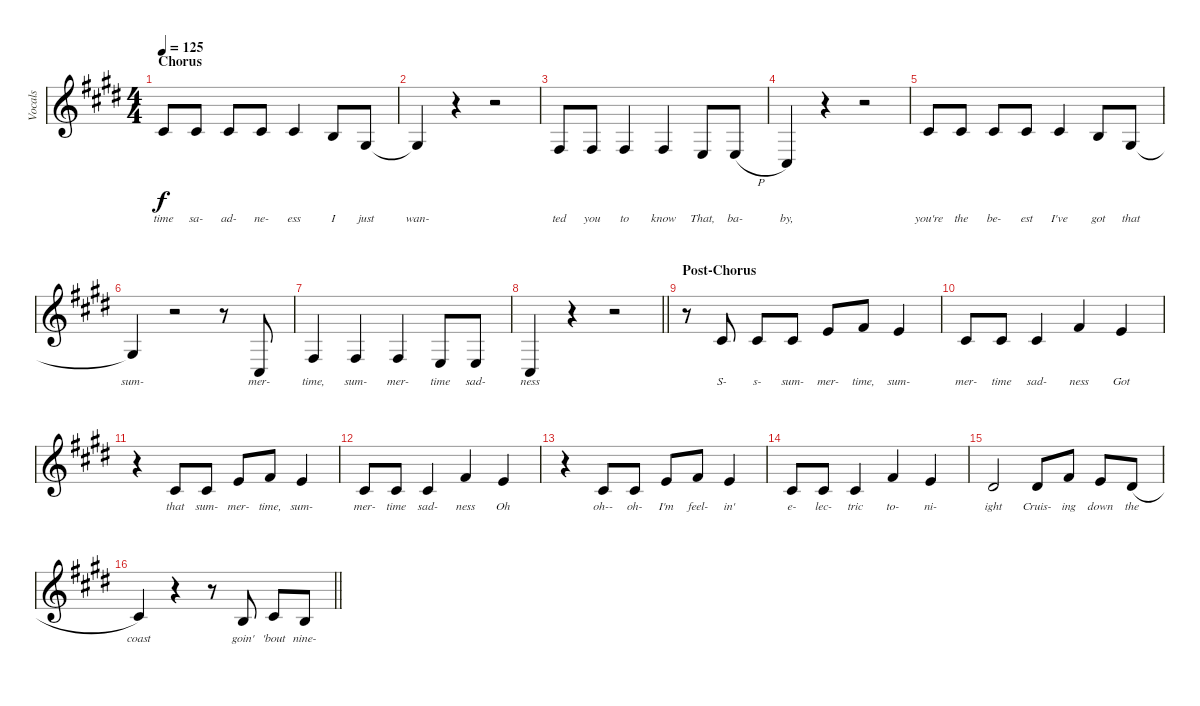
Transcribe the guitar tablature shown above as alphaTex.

\track ("Vocals" "Vocals") {instrument oboe}
\staff {score}
\tuning (E4 B3 G3 D3 A2 E2) {hide}
\ts (4 4)
\section ("" "Chorus")
\tempo 125
\clef g2
\ks c#minor
11.4.8{lyrics (0 "time") lyrics (1 "") lyrics (2 "") lyrics (3 "") lyrics (4 "") dy f} 11.4.8{lyrics (0 "sa-") lyrics (1 "") lyrics (2 "") lyrics (3 "") lyrics (4 "")} 11.4.8{lyrics (0 "ad-") lyrics (1 "") lyrics (2 "") lyrics (3 "") lyrics (4 "")} 11.4.8{lyrics (0 "ne-") lyrics (1 "") lyrics (2 "") lyrics (3 "") lyrics (4 "")} 11.4.4{lyrics (0 "ess") lyrics (1 "") lyrics (2 "") lyrics (3 "") lyrics (4 "")} 9.4.8{lyrics (0 "I") lyrics (1 "") lyrics (2 "") lyrics (3 "") lyrics (4 "")} 11.5.8{lyrics (0 "just") lyrics (1 "") lyrics (2 "") lyrics (3 "") lyrics (4 "")} |
11.5{t}.4{lyrics (0 "wan-") lyrics (1 "") lyrics (2 "") lyrics (3 "") lyrics (4 "")} r.4 r.2 |
9.5.8{lyrics (0 "ted") lyrics (1 "") lyrics (2 "") lyrics (3 "") lyrics (4 "")} 9.5.8{lyrics (0 "you") lyrics (1 "") lyrics (2 "") lyrics (3 "") lyrics (4 "")} 9.5.4{lyrics (0 "to") lyrics (1 "") lyrics (2 "") lyrics (3 "") lyrics (4 "")} 9.5.4{lyrics (0 "know") lyrics (1 "") lyrics (2 "") lyrics (3 "") lyrics (4 "")} 12.6.8{lyrics (0 "That,") lyrics (1 "") lyrics (2 "") lyrics (3 "") lyrics (4 "")} 12.6{h}.8{lyrics (0 "ba-") lyrics (1 "") lyrics (2 "") lyrics (3 "") lyrics (4 "")} |
9.6.4{lyrics (0 "by,") lyrics (1 "") lyrics (2 "") lyrics (3 "") lyrics (4 "")} r.4 r.2 |
11.4.8{lyrics (0 "you're") lyrics (1 "") lyrics (2 "") lyrics (3 "") lyrics (4 "")} 11.4.8{lyrics (0 "the") lyrics (1 "") lyrics (2 "") lyrics (3 "") lyrics (4 "")} 11.4.8{lyrics (0 "be-") lyrics (1 "") lyrics (2 "") lyrics (3 "") lyrics (4 "")} 11.4.8{lyrics (0 "est") lyrics (1 "") lyrics (2 "") lyrics (3 "") lyrics (4 "")} 11.4.4{lyrics (0 "I've") lyrics (1 "") lyrics (2 "") lyrics (3 "") lyrics (4 "")} 9.4.8{lyrics (0 "got") lyrics (1 "") lyrics (2 "") lyrics (3 "") lyrics (4 "")} 11.5.8{lyrics (0 "that") lyrics (1 "") lyrics (2 "") lyrics (3 "") lyrics (4 "")} |
11.5{t}.4{lyrics (0 "sum-") lyrics (1 "") lyrics (2 "") lyrics (3 "") lyrics (4 "")} r.2 r.8 9.6.8{lyrics (0 "mer-") lyrics (1 "") lyrics (2 "") lyrics (3 "") lyrics (4 "")} |
9.5.4{lyrics (0 "time,") lyrics (1 "") lyrics (2 "") lyrics (3 "") lyrics (4 "")} 9.5.4{lyrics (0 "sum-") lyrics (1 "") lyrics (2 "") lyrics (3 "") lyrics (4 "")} 9.5.4{lyrics (0 "mer-") lyrics (1 "") lyrics (2 "") lyrics (3 "") lyrics (4 "")} 12.6.8{lyrics (0 "time") lyrics (1 "") lyrics (2 "") lyrics (3 "") lyrics (4 "")} 12.6.8{lyrics (0 "sad-") lyrics (1 "") lyrics (2 "") lyrics (3 "") lyrics (4 "")} |
\barLineRight lightlight
9.6.4{lyrics (0 "ness") lyrics (1 "") lyrics (2 "") lyrics (3 "") lyrics (4 "")} r.4 r.2 |
\section ("" "Post-Chorus")
r.8 11.4.8{lyrics (0 "S-") lyrics (1 "") lyrics (2 "") lyrics (3 "") lyrics (4 "")} 11.4.8{lyrics (0 "s-") lyrics (1 "") lyrics (2 "") lyrics (3 "") lyrics (4 "")} 11.4.8{lyrics (0 "sum-") lyrics (1 "") lyrics (2 "") lyrics (3 "") lyrics (4 "")} 9.3.8{lyrics (0 "mer-") lyrics (1 "") lyrics (2 "") lyrics (3 "") lyrics (4 "")} 11.3.8{lyrics (0 "time,") lyrics (1 "") lyrics (2 "") lyrics (3 "") lyrics (4 "")} 9.3.4{lyrics (0 "sum-") lyrics (1 "") lyrics (2 "") lyrics (3 "") lyrics (4 "")} |
11.4.8{lyrics (0 "mer-") lyrics (1 "") lyrics (2 "") lyrics (3 "") lyrics (4 "")} 11.4.8{lyrics (0 "time") lyrics (1 "") lyrics (2 "") lyrics (3 "") lyrics (4 "")} 11.4.4{lyrics (0 "sad-") lyrics (1 "") lyrics (2 "") lyrics (3 "") lyrics (4 "")} 11.3.4{lyrics (0 "ness") lyrics (1 "") lyrics (2 "") lyrics (3 "") lyrics (4 "")} 9.3.4{lyrics (0 "Got") lyrics (1 "") lyrics (2 "") lyrics (3 "") lyrics (4 "")} |
r.4 11.4.8{lyrics (0 "that") lyrics (1 "") lyrics (2 "") lyrics (3 "") lyrics (4 "")} 11.4.8{lyrics (0 "sum-") lyrics (1 "") lyrics (2 "") lyrics (3 "") lyrics (4 "")} 9.3.8{lyrics (0 "mer-") lyrics (1 "") lyrics (2 "") lyrics (3 "") lyrics (4 "")} 11.3.8{lyrics (0 "time,") lyrics (1 "") lyrics (2 "") lyrics (3 "") lyrics (4 "")} 9.3.4{lyrics (0 "sum-") lyrics (1 "") lyrics (2 "") lyrics (3 "") lyrics (4 "")} |
11.4.8{lyrics (0 "mer-") lyrics (1 "") lyrics (2 "") lyrics (3 "") lyrics (4 "")} 11.4.8{lyrics (0 "time") lyrics (1 "") lyrics (2 "") lyrics (3 "") lyrics (4 "")} 11.4.4{lyrics (0 "sad-") lyrics (1 "") lyrics (2 "") lyrics (3 "") lyrics (4 "")} 11.3.4{lyrics (0 "ness") lyrics (1 "") lyrics (2 "") lyrics (3 "") lyrics (4 "")} 9.3.4{lyrics (0 "Oh") lyrics (1 "") lyrics (2 "") lyrics (3 "") lyrics (4 "")} |
r.4 11.4.8{lyrics (0 "oh--") lyrics (1 "") lyrics (2 "") lyrics (3 "") lyrics (4 "")} 11.4.8{lyrics (0 "oh-") lyrics (1 "") lyrics (2 "") lyrics (3 "") lyrics (4 "")} 9.3.8{lyrics (0 "I'm") lyrics (1 "") lyrics (2 "") lyrics (3 "") lyrics (4 "")} 11.3.8{lyrics (0 "feel-") lyrics (1 "") lyrics (2 "") lyrics (3 "") lyrics (4 "")} 9.3.4{lyrics (0 "in'") lyrics (1 "") lyrics (2 "") lyrics (3 "") lyrics (4 "")} |
11.4.8{lyrics (0 "e-") lyrics (1 "") lyrics (2 "") lyrics (3 "") lyrics (4 "")} 11.4.8{lyrics (0 "lec-") lyrics (1 "") lyrics (2 "") lyrics (3 "") lyrics (4 "")} 11.4.4{lyrics (0 "tric") lyrics (1 "") lyrics (2 "") lyrics (3 "") lyrics (4 "")} 11.3.4{lyrics (0 "to-") lyrics (1 "") lyrics (2 "") lyrics (3 "") lyrics (4 "")} 9.3.4{lyrics (0 "ni-") lyrics (1 "") lyrics (2 "") lyrics (3 "") lyrics (4 "")} |
8.3.2{lyrics (0 "ight") lyrics (1 "") lyrics (2 "") lyrics (3 "") lyrics (4 "")} 8.3.8{lyrics (0 "Cruis-") lyrics (1 "") lyrics (2 "") lyrics (3 "") lyrics (4 "")} 11.3.8{lyrics (0 "ing") lyrics (1 "") lyrics (2 "") lyrics (3 "") lyrics (4 "")} 9.3.8{lyrics (0 "down") lyrics (1 "") lyrics (2 "") lyrics (3 "") lyrics (4 "")} 8.3{h}.8{lyrics (0 "the") lyrics (1 "") lyrics (2 "") lyrics (3 "") lyrics (4 "")} |
\barLineRight lightlight
6.3.4{lyrics (0 "coast") lyrics (1 "") lyrics (2 "") lyrics (3 "") lyrics (4 "")} r.4 r.8 9.4.8{lyrics (0 "goin'") lyrics (1 "") lyrics (2 "") lyrics (3 "") lyrics (4 "")} 11.4.8{lyrics (0 "'bout") lyrics (1 "") lyrics (2 "") lyrics (3 "") lyrics (4 "")} 9.4.8{lyrics (0 "nine-") lyrics (1 "") lyrics (2 "") lyrics (3 "") lyrics (4 "")}
